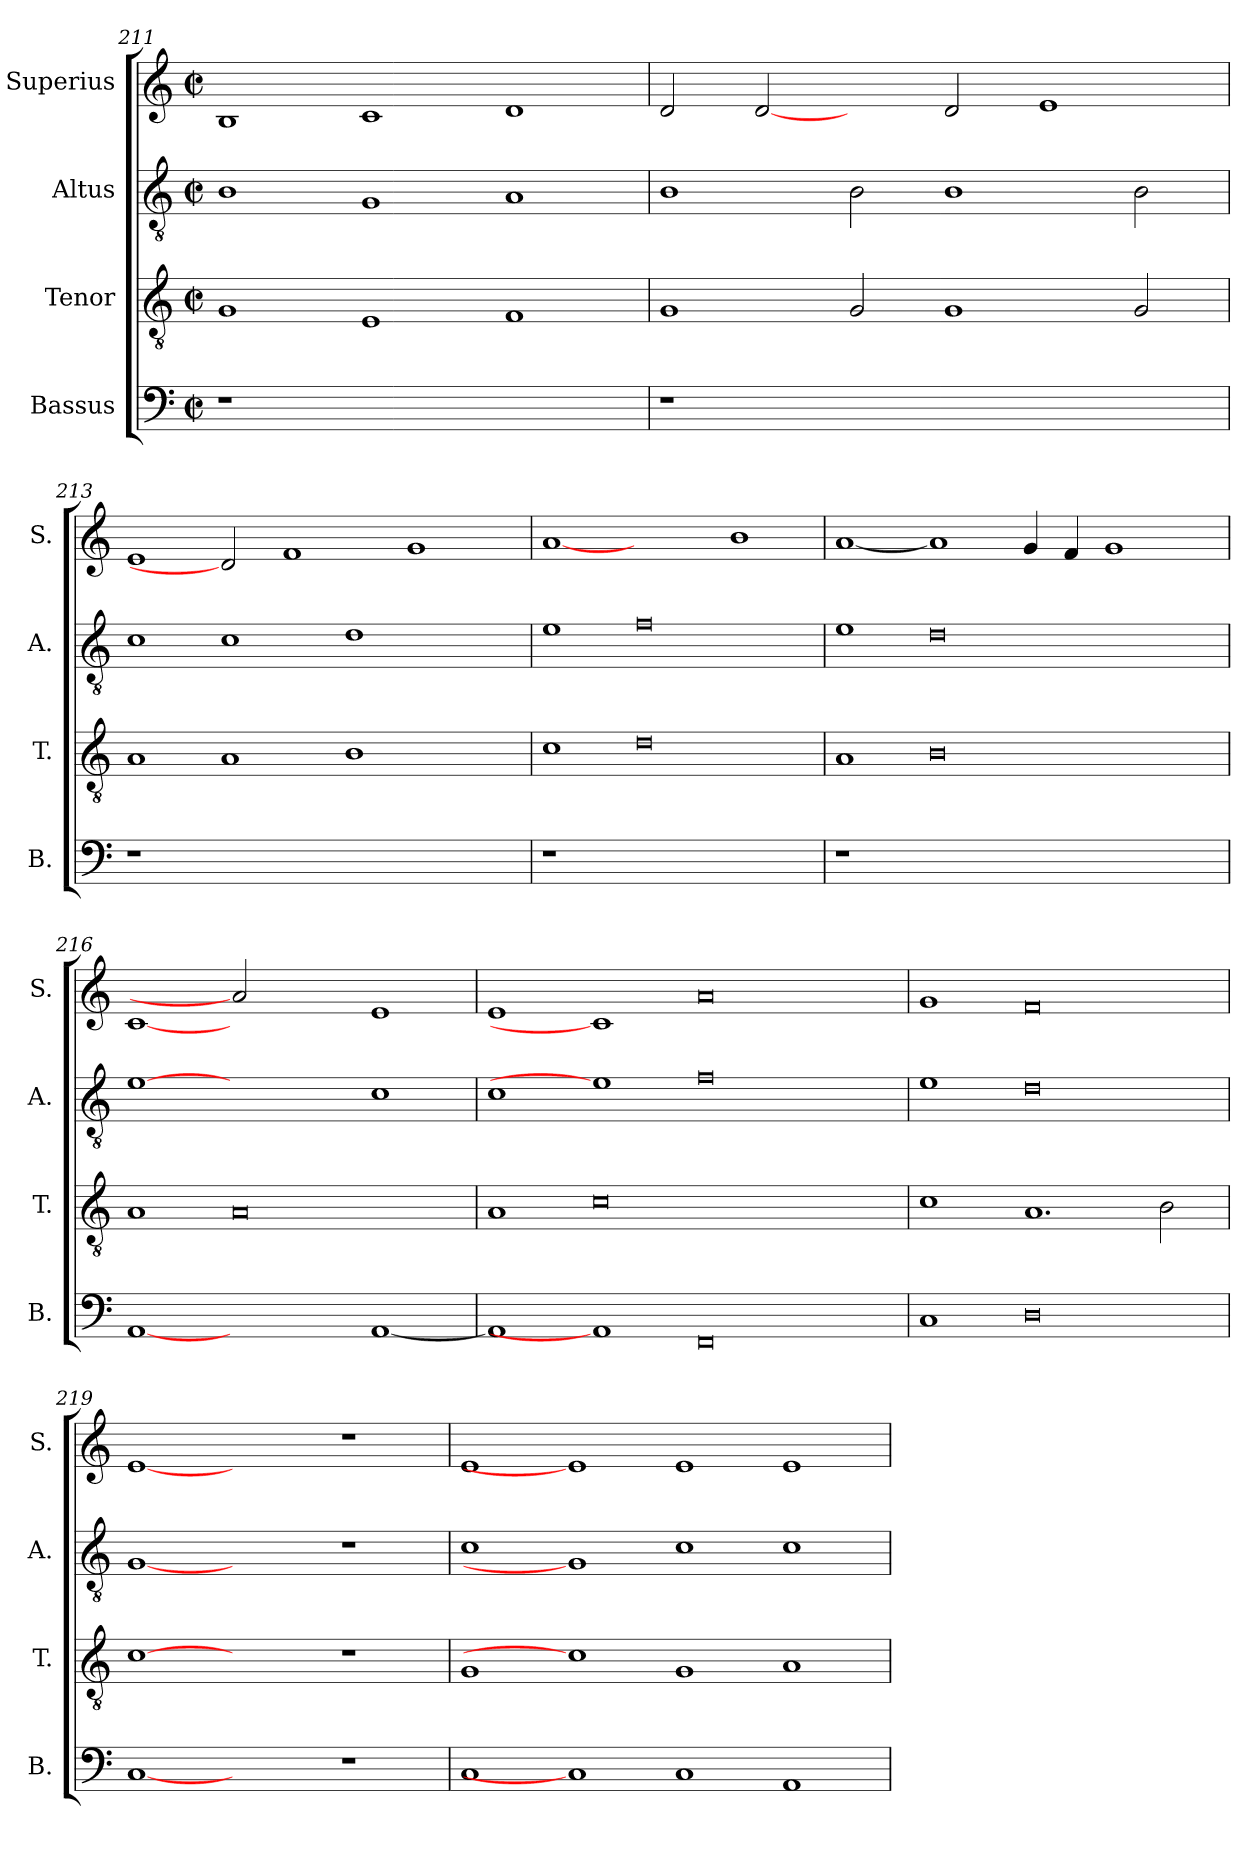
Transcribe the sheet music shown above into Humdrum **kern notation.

**kern	**kern	**kern	**kern
*part4	*part3	*part2	*part1
*staff4	*staff3	*staff2	*staff1
*I"Bassus	*I"Tenor	*I"Altus	*I"Superius
*I'B.	*I'T.	*I'A.	*I'S.
*clefF4	*clefGv2	*clefGv2	*clefG2
*	*ITrd7c12	*ITrd7c12	*
*k[]	*k[]	*k[]	*k[]
*C:	*C:	*C:	*C:
*M2/2	*M2/2	*M2/2	*M2/2
*met(c|)	*met(c|)	*met(c|)	*met(c|)
=211	=211	=211	=211
!LO:N:vis=1	!	!	!
1r	1GGi	1BBi	1Bi
0ryy	1EEi	1GGi	1ci
.	1FFi	1AAi	1di
!!LO:LB:g=z
=212	=212	=212	=212
!LO:N:vis=1	!	!	!
1r	1GGi	1BBi	2di/
.	.	.	[2di
0ryy	2GGi/	2BBi\	2ryy
.	1GGi	1BBi	2di/
.	.	.	1ei
.	2GGi/	2BBi\	.
=213	=213	=213	=213
!LO:N:vis=1	!	!	!
1r	1AAi	1Ci	1ei
0ryy	1AAi	1Ci	2di]
.	.	.	1fi
.	1BBi	1Di	.
.	.	.	1gi
2ryy	2ryy	2ryy	.
=214	=214	=214	=214
!LO:N:vis=1	!	!	!
1r	1Ci	1Ei	[1ai
0ryy	0Di	0Fi	1ryy
.	.	.	1bi
=215	=215	=215	=215
!LO:N:vis=1	!	!	!
1r	1AAi	1Ei	[1ai
0ryy	0BBi	0Di	1ai]
.	.	.	4gi/
.	.	.	4fi/
.	.	.	1gi
2ryy	2ryy	2ryy	.
!!LO:PB:g=z
=216	=216	=216	=216
[1AAi	1AAi	[1Ei	[1ci
1ryy	0AAi	1ryy	2ai]
.	.	.	2ryy
[<1AAi	.	1Ci	1ei
=217	=217	=217	=217
1AAi]	1AAi	1Ci	1ei
1AAi]	0Ci	1Ei]	1ci]
0FFi	.	0Fi	0ai
.	1ryy	.	.
=218	=218	=218	=218
1Ci	1Ci	1Ei	1gi
0Di	1.AAi	0Di	0fi
.	2BBi\	.	.
=219	=219	=219	=219
[1Ci	[1Ci	[1GGi	[1ei
1ryy	1ryy	1ryy	1ryy
1r	1r	1r	1r
=220	=220	=220	=220
1Ci	1GGi	1Ci	1ei
1Ci]	1Ci]	1GGi]	1ei]
1Ci	1GGi	1Ci	1ei
1AAi	1AAi	1Ci	1ei
=	=	=	=
*-	*-	*-	*-
